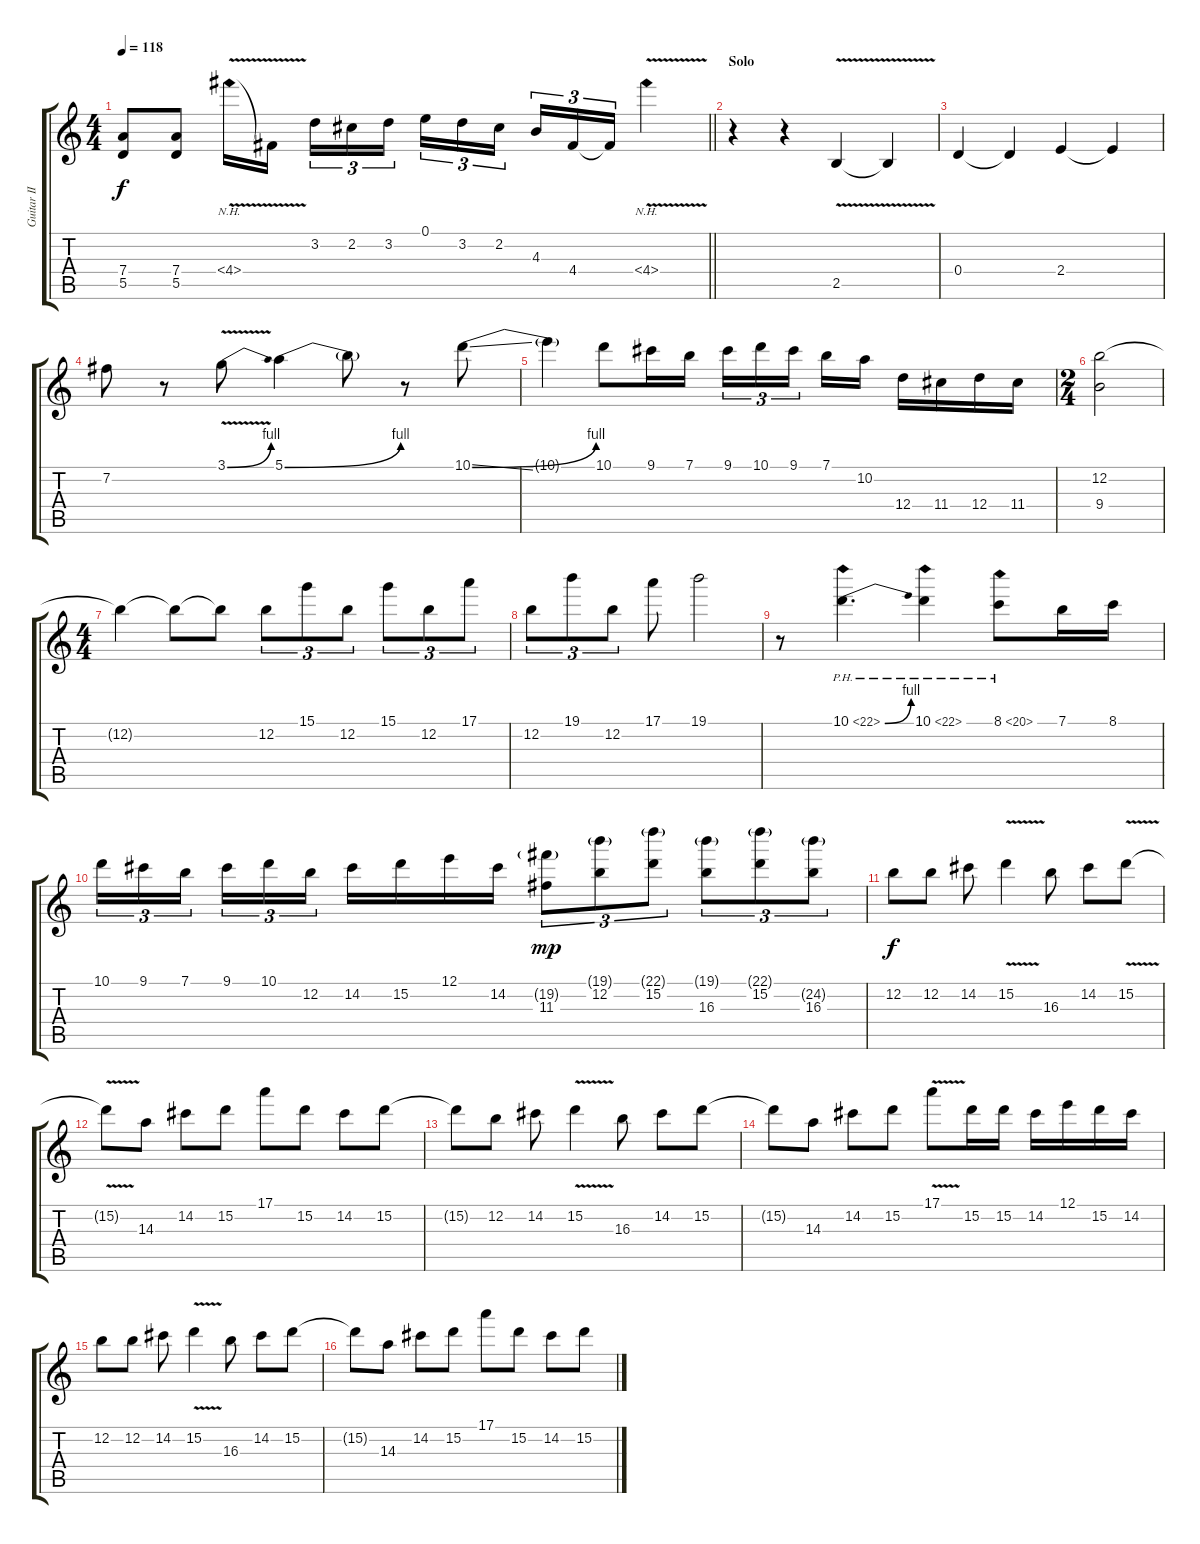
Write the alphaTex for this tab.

\track ("Guitar II" "Guitar II") {instrument overdrivenguitar}
\staff {score tabs}
\tuning (E4 B3 G3 D3 A2 E2) {hide}
\ts (4 4)
\tempo 118
\clef g2
\barLineRight lightlight
\ks c
(7.4 5.5).8{dy f} (7.4 5.5).8 4.4{nh v}.16 4.4{t}.16{beam splitsecondary} 3.2.16{tu (3 2)} 2.2.16{tu (3 2)} 3.2.16{tu (3 2)} 0.1.16{tu (3 2)} 3.2.16{tu (3 2)} 2.2.16{tu (3 2) beam splitsecondary} 4.3.16{tu (3 2)} 4.4.16{tu (3 2)} 4.4{t}.16{tu (3 2)} 4.4{nh v}.4 |
\section ("" "Solo")
r.4 r.4 2.5{v}.4 2.5{t}.4 |
0.4.4 0.4{t}.4 2.4.4 2.4{t}.4 |
7.2.8 r.8 3.1{be (bend 0 0 60 4) v}.8 5.1{be (bend 0 0 60 4)}.4 5.1{t}.8 r.8 10.1{be (bend 0 0 60 4) ss}.8 |
10.1{t}.4 10.1.8 9.1.16 7.1.16 9.1.16{tu (3 2)} 10.1.16{tu (3 2)} 9.1.16{tu (3 2) beam splitsecondary} 7.1.16 10.2.16 12.4.16 11.4.16 12.4.16 11.4.16 |
\ts (2 4)
(12.2 9.4).2 |
\ts (4 4)
12.2{t}.4 12.2{t}.8 12.2{t}.8 12.2.8{tu (3 2)} 15.1.8{tu (3 2)} 12.2.8{tu (3 2)} 15.1.8{tu (3 2)} 12.2.8{tu (3 2)} 17.1.8{tu (3 2)} |
12.2.8{tu (3 2)} 19.1.8{tu (3 2)} 12.2.8{tu (3 2)} 17.1.8 19.1.2 |
r.8 10.1{be (bend 0 0 60 4) ph 12}.4{d} 10.1{ph 12}.4 8.1{ph 12}.8 7.1.16 8.1.16 |
10.1.16{tu (3 2)} 9.1.16{tu (3 2)} 7.1.16{tu (3 2) beam splitsecondary} 9.1.16{tu (3 2)} 10.1.16{tu (3 2)} 12.2.16{tu (3 2)} 14.2.16 15.2.16 12.1.16 14.2.16 (19.2{g} 11.3).8{tu (3 2) dy mp} (19.1{g} 12.2).8{tu (3 2)} (22.1{g} 15.2).8{tu (3 2)} (19.1{g} 16.3).8{tu (3 2)} (22.1{g} 15.2).8{tu (3 2)} (24.2{g} 16.3).8{tu (3 2)} |
12.2.8{dy f} 12.2.8 14.2.8 15.2{v}.4 16.3.8 14.2.8 15.2{v}.8 |
15.2{t}.8 14.3.8 14.2.8 15.2.8 17.1.8 15.2.8 14.2.8 15.2.8 |
15.2{t}.8 12.2.8 14.2.8 15.2{v}.4 16.3.8 14.2.8 15.2.8 |
15.2{t}.8 14.3.8 14.2.8 15.2.8 17.1{v}.8 15.2.16 15.2.16 14.2.16 12.1.16 15.2.16 14.2.16 |
12.2.8 12.2.8 14.2.8 15.2{v}.4 16.3.8 14.2.8 15.2.8 |
15.2{t}.8 14.3.8 14.2.8 15.2.8 17.1.8 15.2.8 14.2.8 15.2.8
